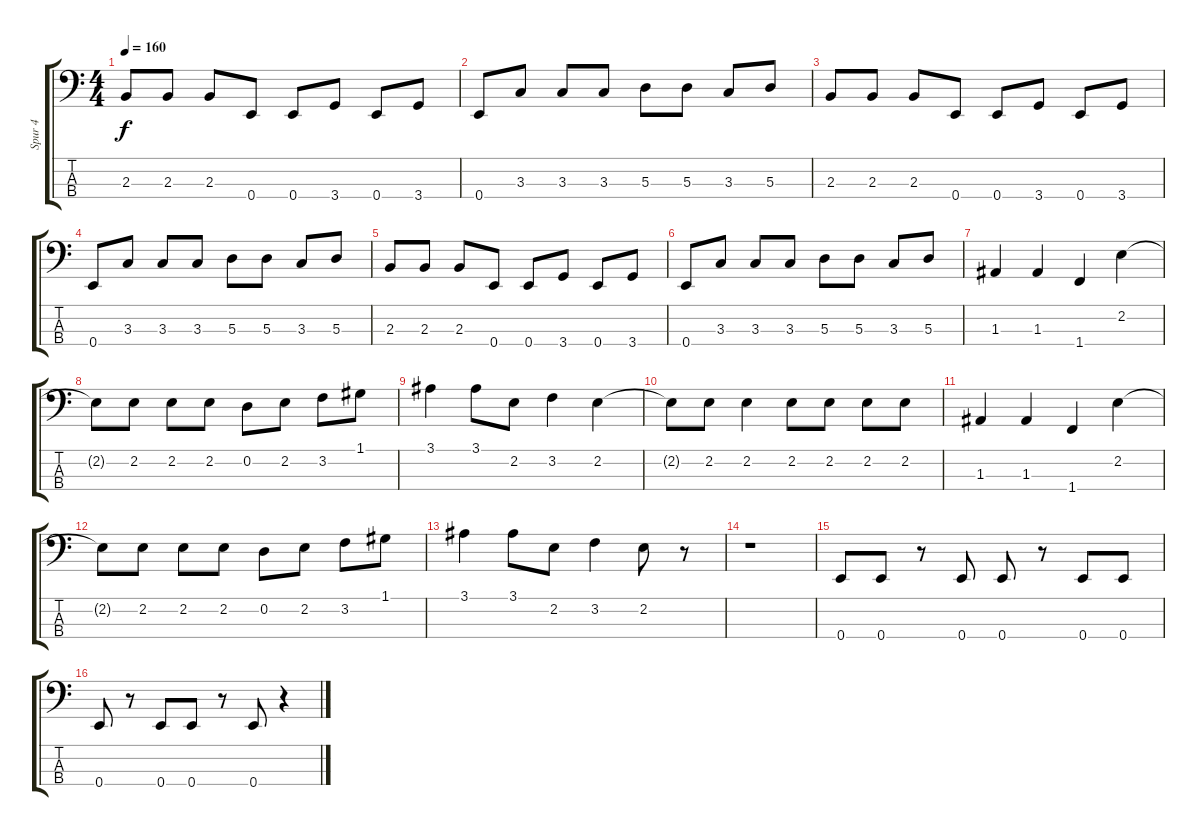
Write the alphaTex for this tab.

\track ("Spur 4" "Spur 4") {instrument electricbassfinger}
\staff {score tabs}
\tuning (G2 D2 A1 E1) {hide}
\ts (4 4)
\tempo 160
\clef f4
\ks c
2.3.8{dy f} 2.3.8 2.3.8 0.4.8 0.4.8 3.4.8 0.4.8 3.4.8 |
0.4.8 3.3.8 3.3.8 3.3.8 5.3.8 5.3.8 3.3.8 5.3.8 |
2.3.8 2.3.8 2.3.8 0.4.8 0.4.8 3.4.8 0.4.8 3.4.8 |
0.4.8 3.3.8 3.3.8 3.3.8 5.3.8 5.3.8 3.3.8 5.3.8 |
2.3.8 2.3.8 2.3.8 0.4.8 0.4.8 3.4.8 0.4.8 3.4.8 |
0.4.8 3.3.8 3.3.8 3.3.8 5.3.8 5.3.8 3.3.8 5.3.8 |
1.3.4 1.3.4 1.4.4 2.2.4 |
2.2{t}.8 2.2.8 2.2.8 2.2.8 0.2.8 2.2.8 3.2.8 1.1.8 |
3.1.4 3.1.8 2.2.8 3.2.4 2.2.4 |
2.2{t}.8 2.2.8 2.2.4 2.2.8 2.2.8 2.2.8 2.2.8 |
1.3.4 1.3.4 1.4.4 2.2.4 |
2.2{t}.8 2.2.8 2.2.8 2.2.8 0.2.8 2.2.8 3.2.8 1.1.8 |
3.1.4 3.1.8 2.2.8 3.2.4 2.2.8 r.8 |
r.1 |
0.4.8 0.4.8 r.8 0.4.8 0.4.8 r.8 0.4.8 0.4.8 |
0.4.8 r.8 0.4.8 0.4.8 r.8 0.4.8 r.4
